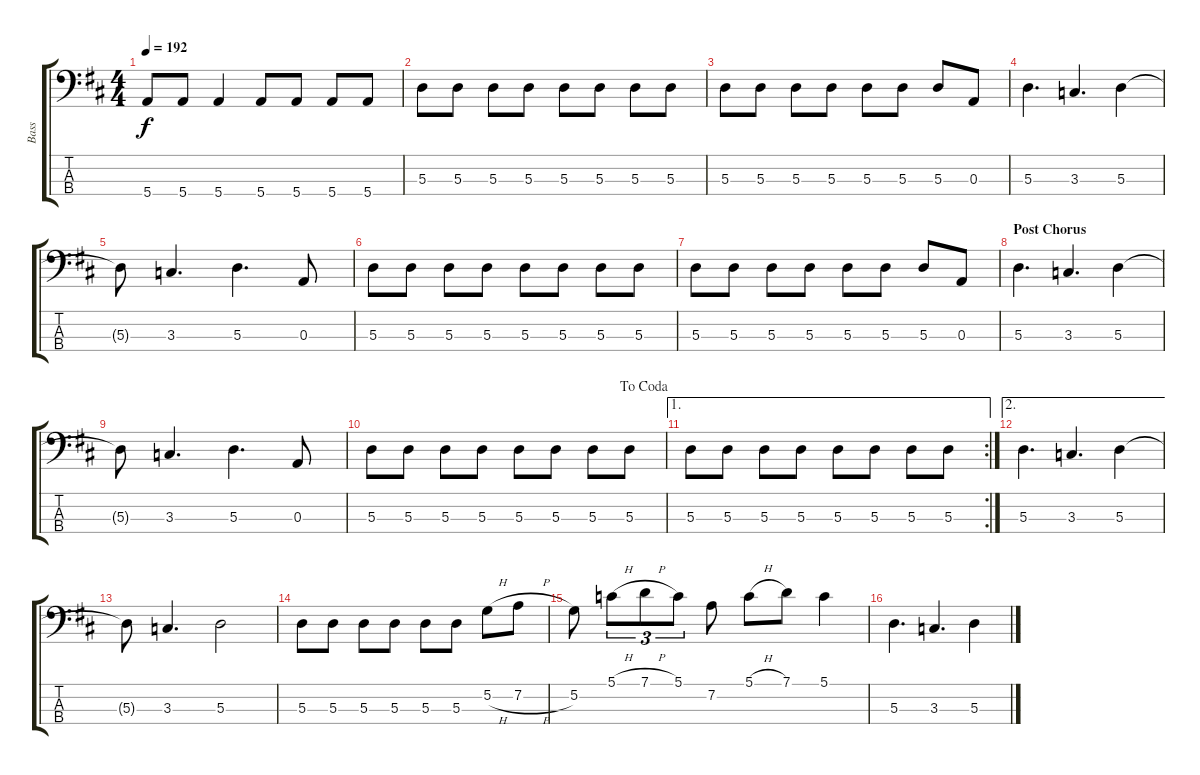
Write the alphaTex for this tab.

\track ("Bass" "Bass") {instrument electricbasspick}
\staff {score tabs}
\tuning (G2 D2 A1 E1) {hide}
\ts (4 4)
\tempo 192
\clef f4
\ks d
5.4{t}.8{dy f} 5.4.8 5.4.4 5.4.8 5.4.8 5.4.8 5.4.8 |
5.3.8 5.3.8 5.3.8 5.3.8 5.3.8 5.3.8 5.3.8 5.3.8 |
5.3.8 5.3.8 5.3.8 5.3.8 5.3.8 5.3.8 5.3.8 0.3.8 |
5.3.4{d} 3.3.4{d} 5.3.4 |
5.3{t}.8 3.3.4{d} 5.3.4{d} 0.3.8 |
5.3.8 5.3.8 5.3.8 5.3.8 5.3.8 5.3.8 5.3.8 5.3.8 |
5.3.8 5.3.8 5.3.8 5.3.8 5.3.8 5.3.8 5.3.8 0.3.8 |
\section ("" "Post Chorus")
5.3.4{d} 3.3.4{d} 5.3.4 |
5.3{t}.8 3.3.4{d} 5.3.4{d} 0.3.8 |
\jump dacoda
5.3.8 5.3.8 5.3.8 5.3.8 5.3.8 5.3.8 5.3.8 5.3.8 |
\ae 1
\rc 2
5.3.8 5.3.8 5.3.8 5.3.8 5.3.8 5.3.8 5.3.8 5.3.8 |
\ae 2
5.3.4{d} 3.3.4{d} 5.3.4 |
5.3{t}.8 3.3.4{d} 5.3.2 |
5.3.8 5.3.8 5.3.8 5.3.8 5.3.8 5.3.8 5.2{h}.8 7.2{h}.8 |
5.2.8 5.1{h}.8{tu (3 2)} 7.1{h}.8{tu (3 2)} 5.1.8{tu (3 2)} 7.2.8 5.1{h}.8 7.1.8 5.1.4 |
5.3.4{d} 3.3.4{d} 5.3.4
